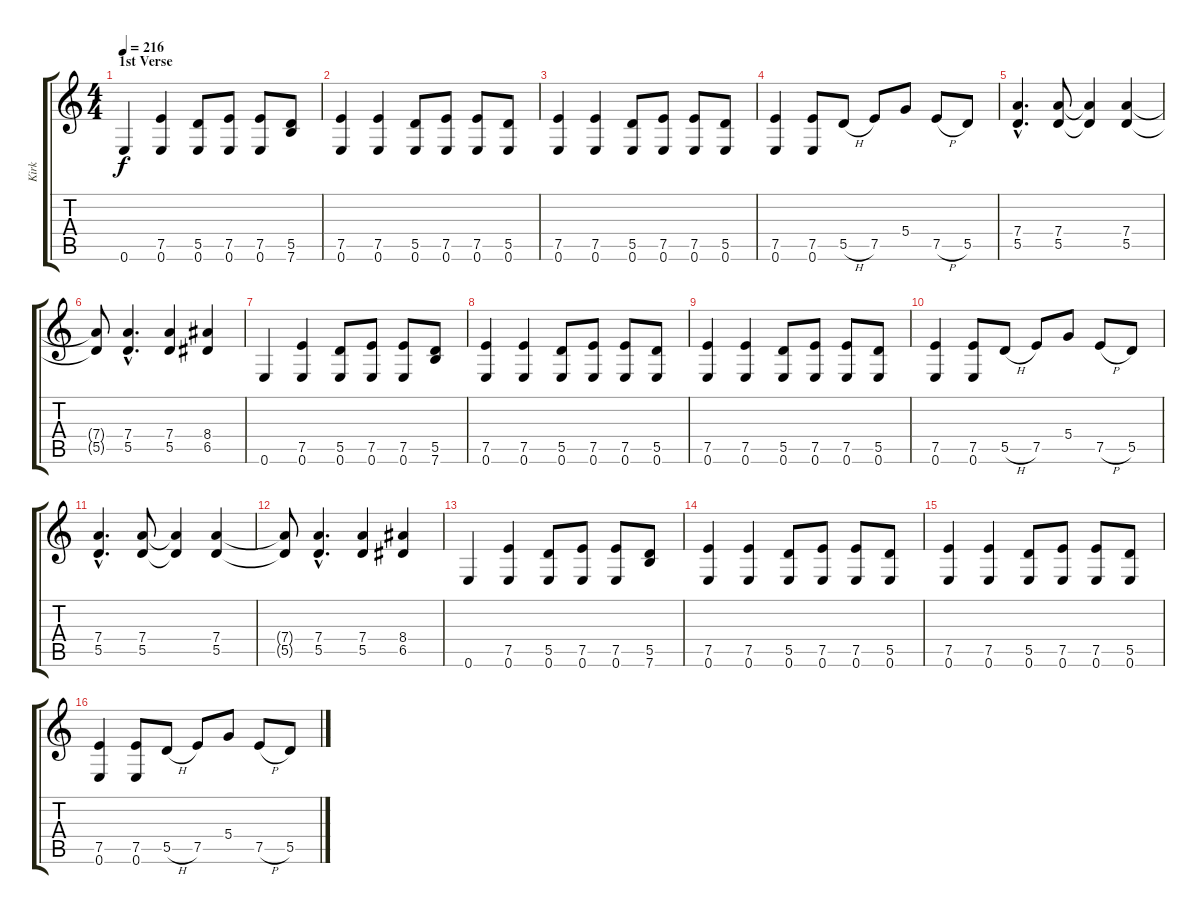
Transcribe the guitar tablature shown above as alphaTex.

\track ("Kirk" "Kirk") {instrument distortionguitar}
\staff {score tabs}
\tuning (E4 B3 G3 D3 A2 E2) {hide}
\ts (4 4)
\section ("" "1st Verse")
\tempo 216
\clef g2
\ks c
0.6.4{dy f} (7.5 0.6).4 (5.5 0.6).8 (7.5 0.6).8 (7.5 0.6).8 (5.5 7.6).8 |
(7.5 0.6).4 (7.5 0.6).4 (5.5 0.6).8 (7.5 0.6).8 (7.5 0.6).8 (5.5 0.6).8 |
(7.5 0.6).4 (7.5 0.6).4 (5.5 0.6).8 (7.5 0.6).8 (7.5 0.6).8 (5.5 0.6).8 |
(7.5 0.6).4 (7.5 0.6).8 5.5{h}.8 7.5.8 5.4.8 7.5{h}.8 5.5.8 |
(7.4{hac} 5.5{hac}).4{d} (7.4 5.5).8 (7.4{t} 5.5{t}).4 (7.4 5.5).4 |
(7.4{t} 5.5{t}).8 (7.4{hac} 5.5{hac}).4{d} (7.4 5.5).4 (8.4 6.5).4 |
0.6.4 (7.5 0.6).4 (5.5 0.6).8 (7.5 0.6).8 (7.5 0.6).8 (5.5 7.6).8 |
(7.5 0.6).4 (7.5 0.6).4 (5.5 0.6).8 (7.5 0.6).8 (7.5 0.6).8 (5.5 0.6).8 |
(7.5 0.6).4 (7.5 0.6).4 (5.5 0.6).8 (7.5 0.6).8 (7.5 0.6).8 (5.5 0.6).8 |
(7.5 0.6).4 (7.5 0.6).8 5.5{h}.8 7.5.8 5.4.8 7.5{h}.8 5.5.8 |
(7.4{hac} 5.5{hac}).4{d} (7.4 5.5).8 (7.4{t} 5.5{t}).4 (7.4 5.5).4 |
(7.4{t} 5.5{t}).8 (7.4{hac} 5.5{hac}).4{d} (7.4 5.5).4 (8.4 6.5).4 |
0.6.4 (7.5 0.6).4 (5.5 0.6).8 (7.5 0.6).8 (7.5 0.6).8 (5.5 7.6).8 |
(7.5 0.6).4 (7.5 0.6).4 (5.5 0.6).8 (7.5 0.6).8 (7.5 0.6).8 (5.5 0.6).8 |
(7.5 0.6).4 (7.5 0.6).4 (5.5 0.6).8 (7.5 0.6).8 (7.5 0.6).8 (5.5 0.6).8 |
(7.5 0.6).4 (7.5 0.6).8 5.5{h}.8 7.5.8 5.4.8 7.5{h}.8 5.5.8
